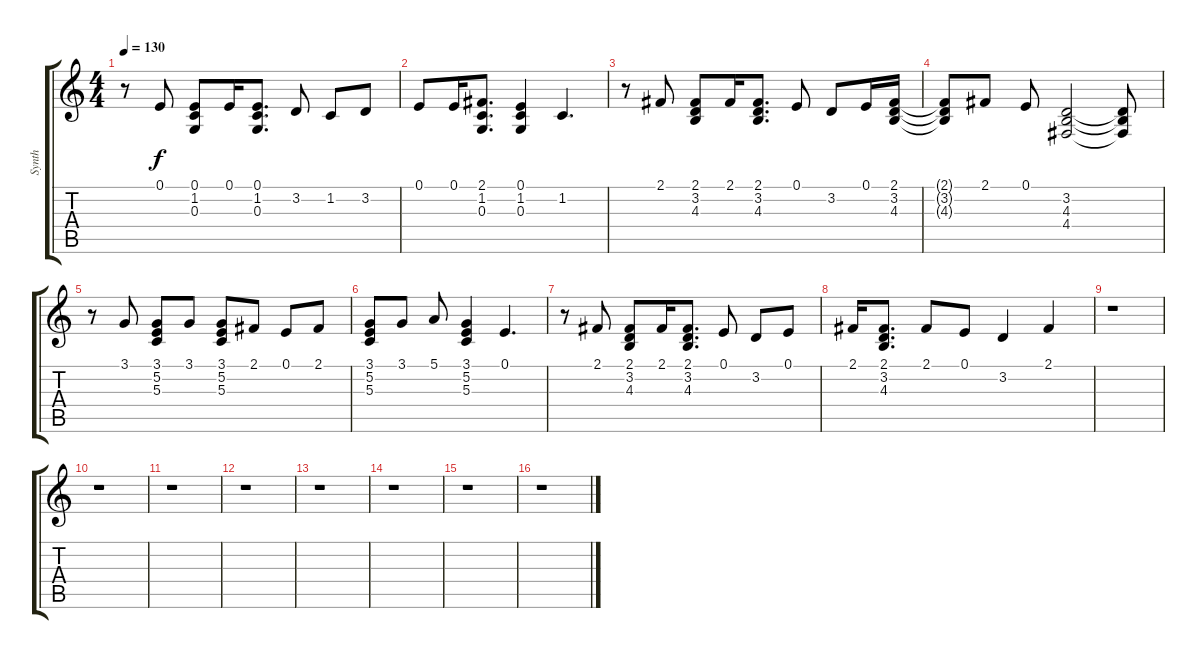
\track ("Synth" "Synth") {instrument pad3polysynth}
\staff {score tabs}
\tuning (E4 B3 G3 D3 A2 E2) {hide}
\ts (4 4)
\tempo 130
\clef g2
\ks c
r.8{dy f} 0.1.8 (0.1 1.2 0.3).8 0.1.16 (0.1 1.2 0.3).8{d} 3.2.8 1.2.8 3.2.8 |
0.1.8 0.1.16 (2.1 1.2 0.3).8{d} (0.1 1.2 0.3).4 1.2.4{d} |
r.8 2.1.8 (2.1 3.2 4.3).8 2.1.16 (2.1 3.2 4.3).8{d} 0.1.8 3.2.8 0.1.16 (2.1 3.2 4.3).16 |
(2.1{t} 3.2{t} 4.3{t}).8 2.1.8 0.1.8 (3.2 4.3 4.4).2 (3.2{t} 4.3{t} 4.4{t}).8 |
r.8 3.1.8 (3.1 5.2 5.3).8 3.1.8 (3.1 5.2 5.3).8 2.1.8 0.1.8 2.1.8 |
(3.1 5.2 5.3).8 3.1.8 5.1.8 (3.1 5.2 5.3).4 0.1.4{d} |
r.8 2.1.8 (2.1 3.2 4.3).8 2.1.16 (2.1 3.2 4.3).8{d} 0.1.8 3.2.8 0.1.8 |
2.1.16 (2.1 3.2 4.3).8{d} 2.1.8 0.1.8 3.2.4 2.1.4 |
r.1 |
r.1 |
r.1 |
r.1 |
r.1 |
r.1 |
r.1 |
r.1
